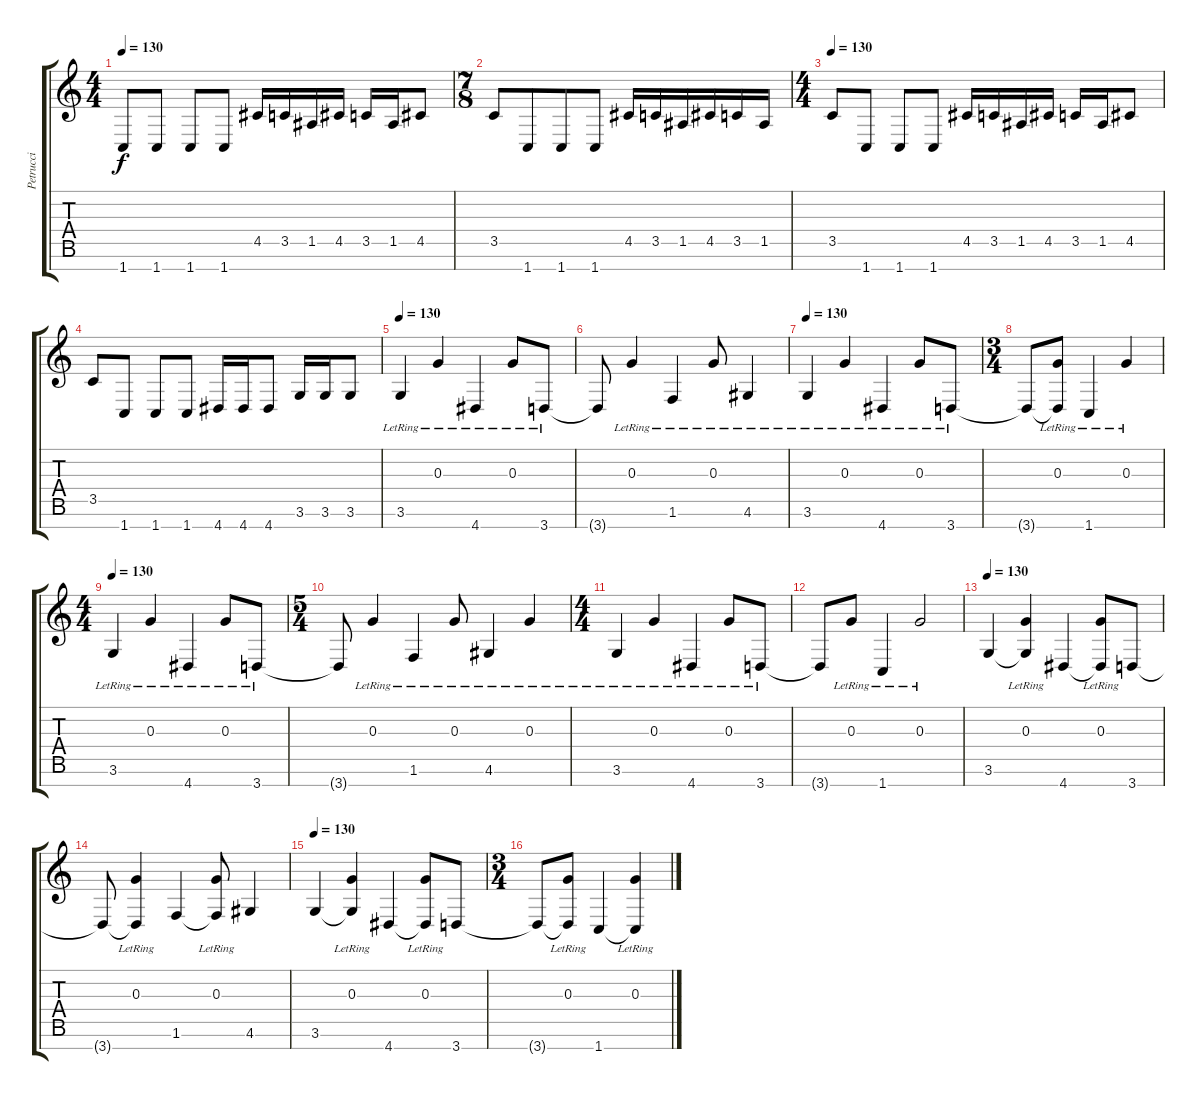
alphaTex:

\track ("Petrucci" "Petrucci") {instrument distortionguitar}
\staff {score tabs}
\tuning (E4 B3 G3 D3 A2 E2 B1) {hide}
\ts (4 4)
\tempo 130
\clef g2
\ks c
1.7.8{dy f} 1.7.8 1.7.8 1.7.8 4.5.16 3.5.16 1.5.16 4.5.16 3.5.16 1.5.16 4.5.8 |
\ts (7 8)
3.5.8 1.7.8 1.7.8 1.7.8 4.5.16 3.5.16 1.5.16 4.5.16 3.5.16 1.5.16 |
\ts (4 4)
\tempo 130
3.5.8 1.7.8 1.7.8 1.7.8 4.5.16 3.5.16 1.5.16 4.5.16 3.5.16 1.5.16 4.5.8 |
3.5.8 1.7.8 1.7.8 1.7.8 4.7.16 4.7.16 4.7.8 3.6.16 3.6.16 3.6.8 |
\tempo 130
3.6{lr}.4{instrument acousticguitarsteel} 0.3{lr}.4 4.7{lr}.4 0.3{lr}.8 3.7{lr}.8 |
3.7{t}.8 0.3{lr}.4 1.6{lr}.4 0.3{lr}.8 4.6{lr}.4 |
\tempo 130
3.6{lr}.4{instrument acousticguitarsteel} 0.3{lr}.4 4.7{lr}.4 0.3{lr}.8 3.7{lr}.8 |
\ts (3 4)
3.7{t}.8 (0.3{lr} 3.7{t}).8 1.7{lr}.4 0.3{lr}.4 |
\ts (4 4)
\tempo 130
3.6{lr}.4{instrument acousticguitarsteel} 0.3{lr}.4 4.7{lr}.4 0.3{lr}.8 3.7{lr}.8 |
\ts (5 4)
3.7{t}.8 0.3{lr}.4 1.6{lr}.4 0.3{lr}.8 4.6{lr}.4 0.3{lr}.4 |
\ts (4 4)
3.6{lr}.4 0.3{lr}.4 4.7{lr}.4 0.3{lr}.8 3.7{lr}.8 |
3.7{t}.8 0.3{lr}.8 1.7{lr}.4 0.3{lr}.2 |
\tempo 130
3.6.4{volume 13 balance 0 instrument distortionguitar} (0.3{lr} 3.6{t}).4 4.7.4 (0.3{lr} 4.7{t}).8 3.7.8 |
3.7{t}.8 (0.3{lr} 3.7{t}).4 1.6.4 (0.3{lr} 1.6{t}).8 4.6.4 |
\tempo 130
3.6.4 (0.3{lr} 3.6{t}).4 4.7.4 (0.3{lr} 4.7{t}).8 3.7.8 |
\ts (3 4)
3.7{t}.8 (0.3{lr} 3.7{t}).8 1.7.4 (0.3{lr} 1.7{t}).4
